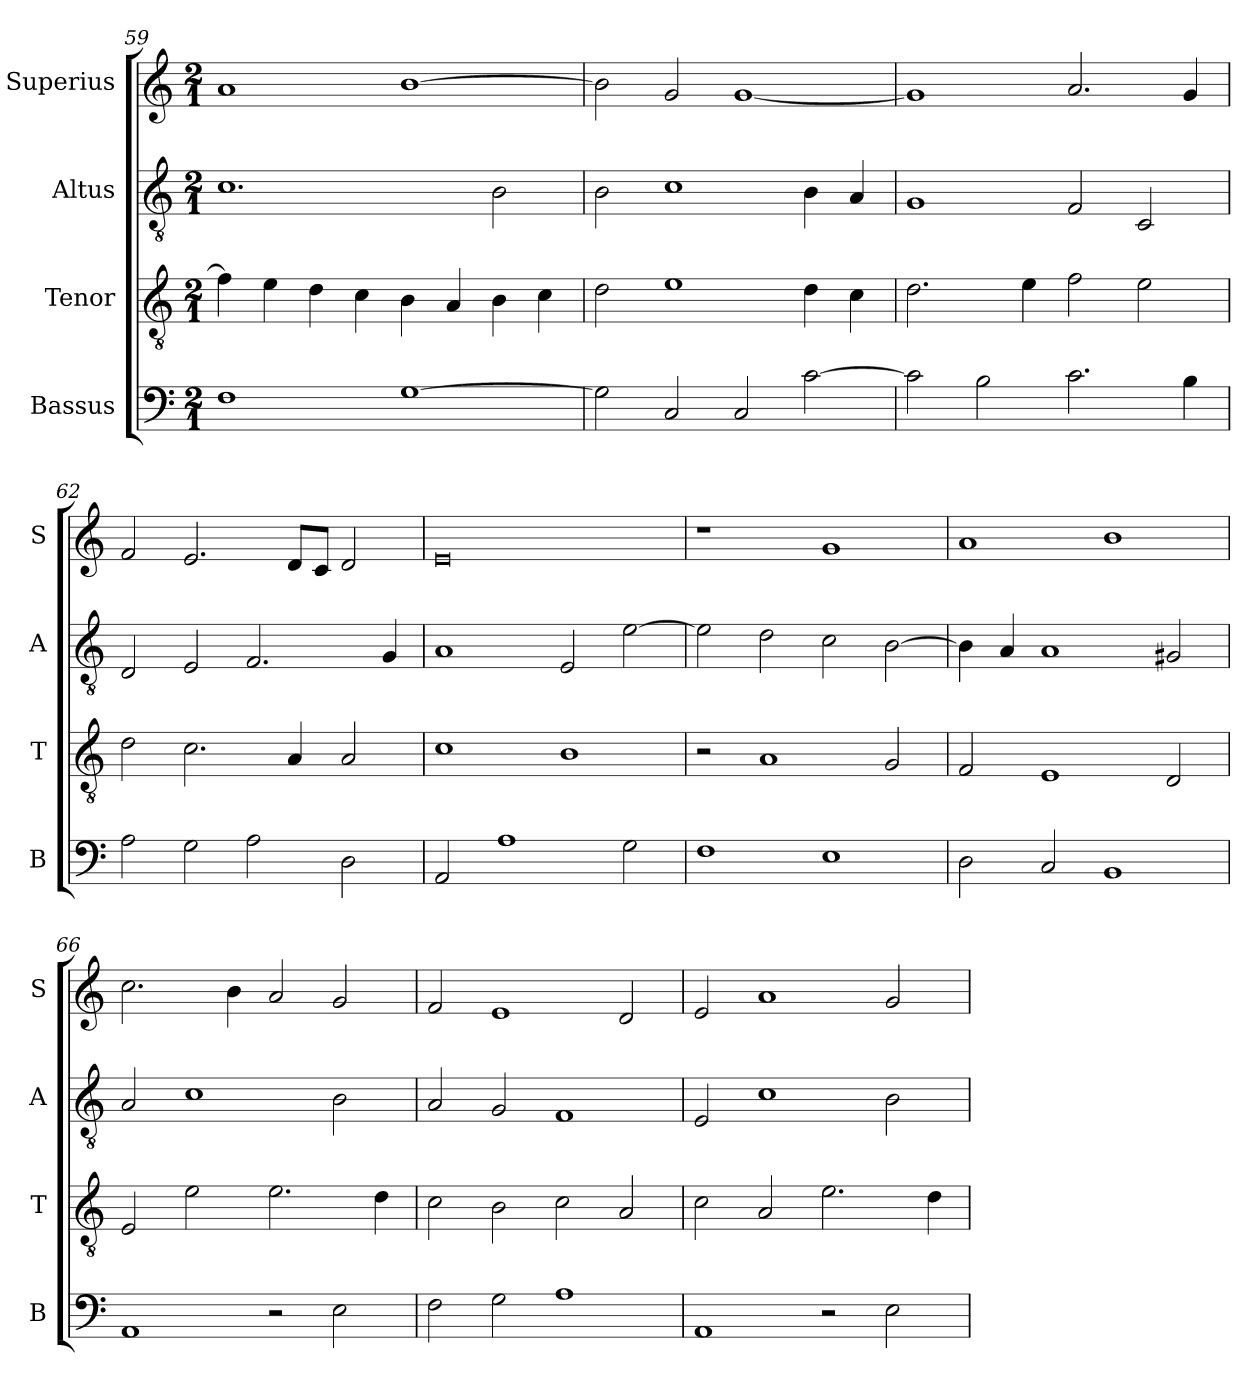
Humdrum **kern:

**kern	**kern	**kern	**kern
*part4	*part3	*part2	*part1
*staff4	*staff3	*staff2	*staff1
*I"Bassus	*I"Tenor	*I"Altus	*I"Superius
*I'B	*I'T	*I'A	*I'S
*clefF4	*clefGv2	*clefGv2	*clefG2
*k[]	*k[]	*k[]	*k[]
*C:	*C:	*C:	*C:
*M2/1	*M2/1	*M2/1	*M2/1
=59	=59	=59	=59
1F	4f]	1.c	1a
.	4e	.	.
.	4d	.	.
.	4c	.	.
[1G	4B	.	[1b
.	4A	.	.
.	4B	2B	.
.	4c	.	.
=60	=60	=60	=60
2G]	2d	2B	2b]
2C	1e	1c	2g
2C	.	.	[1g
[2c	4d	4B	.
.	4c	4A	.
=61	=61	=61	=61
2c]	2.d	1G	1g]
2B	.	.	.
.	4e	.	.
2.c	2f	2F	2.a
.	2e	2C	.
4B	.	.	4g
=62	=62	=62	=62
2A	2d	2D	2f
2G	2.c	2E	2.e
2A	.	2.F	.
.	4A	.	8dL
.	.	.	8cJ
2D	2A	.	2d
.	.	4G	.
=63	=63	=63	=63
2AA	1c	1A	0e
1A	.	.	.
.	1B	2E	.
2G	.	[2e	.
=64	=64	=64	=64
1F	2r	2e]	1r
.	1A	2d	.
1E	.	2c	1g
.	2G	[2B	.
=65	=65	=65	=65
2D	2F	4B]	1a
.	.	4A	.
2C	1E	1A	.
1BB	.	.	1b
.	2D	2G#X	.
=66	=66	=66	=66
1AA	2E	2A	2.cc
.	2e	1c	.
.	.	.	4b
2r	2.e	.	2a
2E	.	2B	2g
.	4d	.	.
=67	=67	=67	=67
2F	2c	2A	2f
2G	2B	2G	1e
1A	2c	1F	.
.	2A	.	2d
=68	=68	=68	=68
1AA	2c	2E	2e
.	2A	1c	1a
2r	2.e	.	.
2E	.	2B	2g
.	4d	.	.
=	=	=	=
*-	*-	*-	*-
